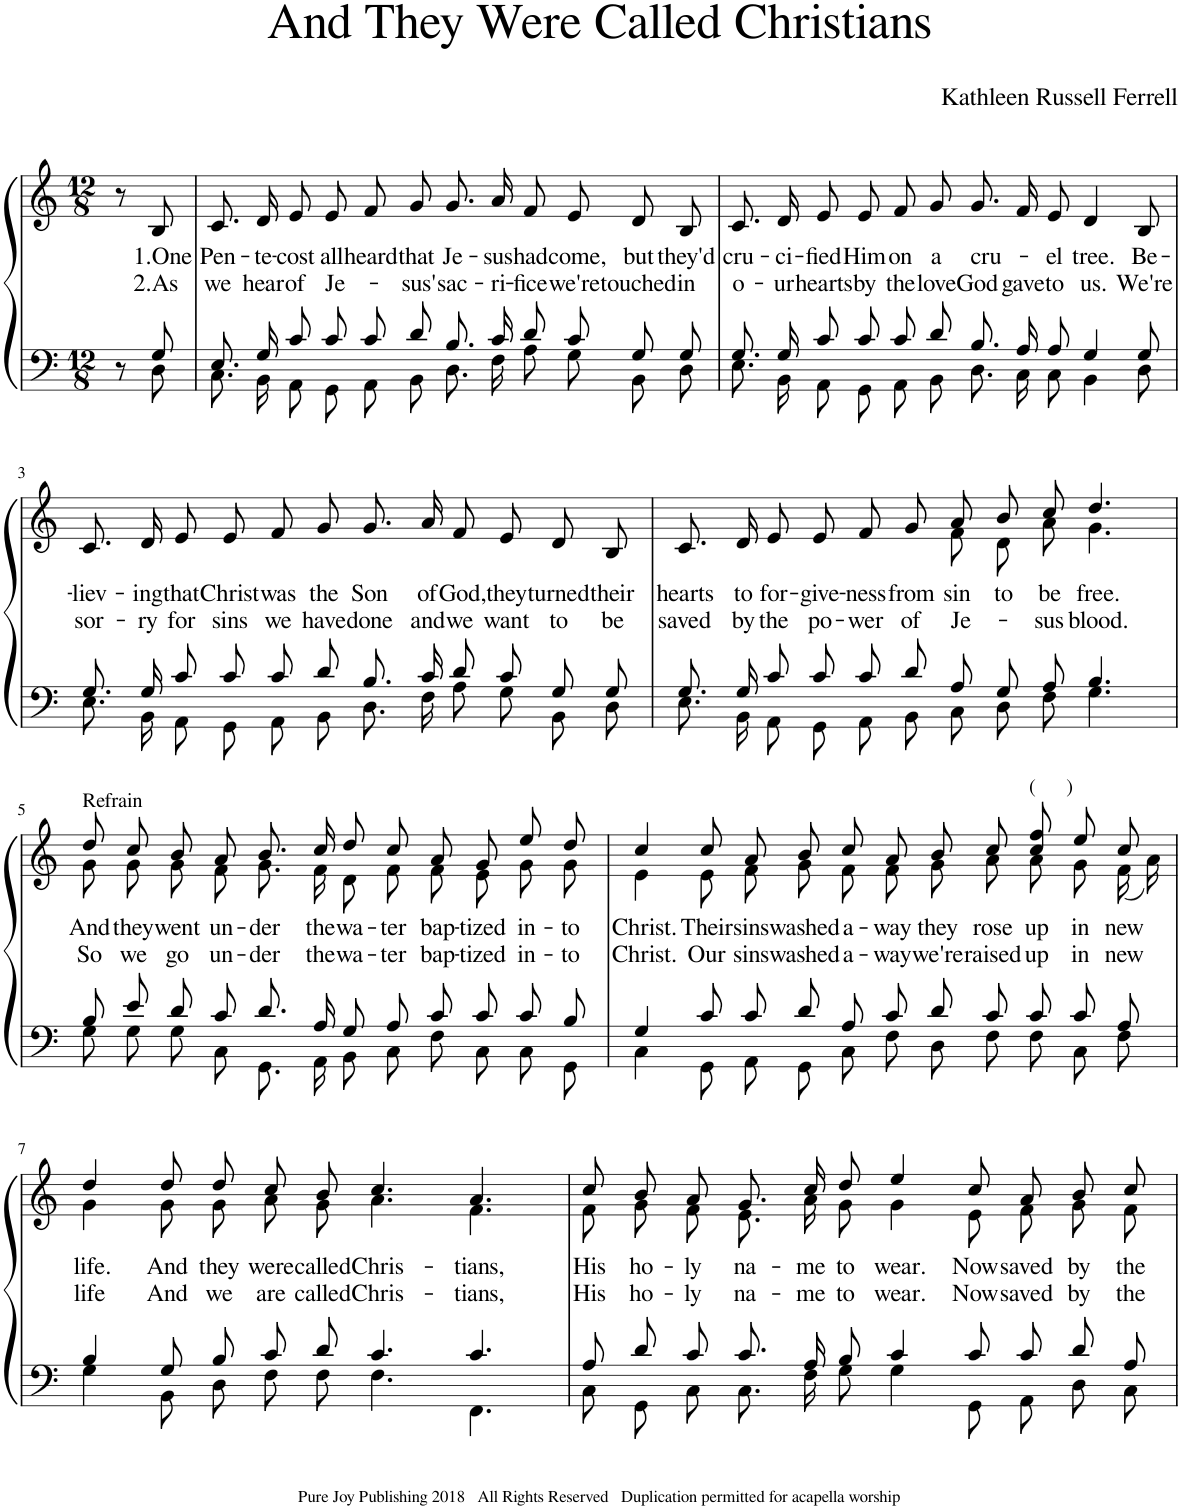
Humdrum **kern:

**kern	**kern	**text	**text
*part1	*part1	*part1	*part1
*staff2	*staff1	*staff1	*staff1
*I"Piano	*	*	*
*I'Pno.	*	*	*
*clefF4	*clefG2	*	*
*k[]	*k[]	*	*
*M12/8	*M12/8	*	*
=	=	=	=
*^	*	*	*
8r	8ryy	8r	.	.
!	!	!	!LO:LY:b	!LO:LY:b
8G/	8D\	8B/	1.One	2.As
=1	=1	=1	=1	=1
!	!	!	!LO:LY:b	!LO:LY:b
8.E/L	8.C\L	8.c/L	Pen-	we
!	!	!	!LO:LY:b	!LO:LY:b
16G/K	16BB\K	16d/K	-te-	hear
!	!	!	!LO:LY:b	!LO:LY:b
8c/J	8AA\J	8e/J	-cost	of
!	!	!	!LO:LY:b	!LO:LY:b
8c/L	8GG\L	8e/L	all	Je-
!	!	!	!LO:LY:b	!
8c/	8AA\	8f/	heard	.
!	!	!	!LO:LY:b	!LO:LY:b
8d/J	8BB\J	8g/J	that	-sus'
!	!	!	!LO:LY:b	!LO:LY:b
8.B/L	8.D\L	8.g/L	Je-	sac-
!	!	!	!LO:LY:b	!LO:LY:b
16c/K	16F\K	16a/K	-sus	-ri-
!	!	!	!LO:LY:b	!LO:LY:b
8d/J	8A\J	8f/J	had	-fice
!	!	!	!LO:LY:b	!LO:LY:b
8c/L	8G\L	8e/L	come,	we're
!	!	!	!LO:LY:b	!LO:LY:b
8G/	8BB\	8d/	but	touched
!	!	!	!LO:LY:b	!LO:LY:b
8G/J	8D\J	8B/J	they'd	in
=2	=2	=2	=2	=2
!	!	!	!LO:LY:b	!LO:LY:b
8.G/L	8.E\L	8.c/L	cru-	o-
!	!	!	!LO:LY:b	!LO:LY:b
16G/K	16BB\K	16d/K	-ci-	-ur
!	!	!	!LO:LY:b	!LO:LY:b
8c/J	8AA\J	8e/J	-fied	hearts
!	!	!	!LO:LY:b	!LO:LY:b
8c/L	8GG\L	8e/L	Him	by
!	!	!	!LO:LY:b	!LO:LY:b
8c/	8AA\	8f/	on	the
!	!	!	!LO:LY:b	!LO:LY:b
8d/J	8BB\J	8g/J	a	love
!	!	!	!LO:LY:b	!LO:LY:b
8.B/L	8.D\L	8.g/L	cru-	God
!	!	!	!	!LO:LY:b
16A/K	16C\K	16f/K	.	gave
!	!	!	!LO:LY:b	!LO:LY:b
8A/J	8C\J	8e/J	-el	to
!	!	!	!LO:LY:b	!LO:LY:b
4G/	4BB\	4d/	tree.	us.
!	!	!	!LO:LY:b	!LO:LY:b
8G/	8D\	8B/	Be-	We're
!!LO:LB:g=z
=3	=3	=3	=3	=3
!	!	!	!LO:LY:b	!LO:LY:b
8.G/L	8.E\L	8.c/L	-liev-	sor-
!	!	!	!LO:LY:b	!LO:LY:b
16G/K	16BB\K	16d/K	-ing	-ry
!	!	!	!LO:LY:b	!LO:LY:b
8c/J	8AA\J	8e/J	that	for
!	!	!	!LO:LY:b	!LO:LY:b
8c/L	8GG\L	8e/L	Christ	sins
!	!	!	!LO:LY:b	!LO:LY:b
8c/	8AA\	8f/	was	we
!	!	!	!LO:LY:b	!LO:LY:b
8d/J	8BB\J	8g/J	the	have
!	!	!	!LO:LY:b	!LO:LY:b
8.B/L	8.D\L	8.g/L	Son	done
!	!	!	!LO:LY:b	!LO:LY:b
16c/K	16F\K	16a/K	of	and
!	!	!	!LO:LY:b	!LO:LY:b
8d/J	8A\J	8f/J	God,	we
!	!	!	!LO:LY:b	!LO:LY:b
8c/L	8G\L	8e/L	they	want
!	!	!	!LO:LY:b	!LO:LY:b
8G/	8BB\	8d/	turned	to
!	!	!	!LO:LY:b	!LO:LY:b
8G/J	8D\J	8B/J	their	be
=4	=4	=4	=4	=4
!	!	!	!LO:LY:b	!LO:LY:b
*	*	*^	*	*
8.G/L	8.E\L	8.c/L	2.ryy	hearts	saved
!	!	!	!	!LO:LY:b	!LO:LY:b
16G/K	16BB\K	16d/K	.	to	by
!	!	!	!	!LO:LY:b	!LO:LY:b
8c/J	8AA\J	8e/J	.	for-	the
!	!	!	!	!LO:LY:b	!LO:LY:b
8c/L	8GG\L	8e/L	.	-give-	po-
!	!	!	!	!LO:LY:b	!LO:LY:b
8c/	8AA\	8f/	.	-ness	-wer
!	!	!	!	!LO:LY:b	!LO:LY:b
8d/J	8BB\J	8g/J	.	from	of
!	!	!	!	!LO:LY:b	!LO:LY:b
8A/L	8C\L	8a/L	8f\L	sin	Je-
!	!	!	!	!LO:LY:b	!
8G/	8D\	8b/	8d\	to	.
!	!	!	!	!LO:LY:b	!LO:LY:b
8A/J	8F\J	8cc/J	8a\J	be	-sus
!	!	!	!	!LO:LY:b	!LO:LY:b
4.B/	4.G\	4.dd/	4.g\	free.	blood.
!!LO:LB:g=z	!!
=5	=5	=5	=5	=5	=5
!	!	!LO:TX:a:t=Refrain	!	!	!
!	!	!	!	!LO:LY:b	!LO:LY:b
8B/L	8G\L	8dd/L	8g\L	And	So
!	!	!	!	!LO:LY:b	!LO:LY:b
8e/	8G\	8cc/	8g\	they	we
!	!	!	!	!LO:LY:b	!LO:LY:b
8d/J	8G\J	8b/J	8g\J	went	go
!	!	!	!	!LO:LY:b	!LO:LY:b
8c/L	8C\L	8a/L	8f\L	un-	un-
!	!	!	!	!LO:LY:b	!LO:LY:b
8.d/	8.GG\	8.b/	8.g\	-der	-der
!	!	!	!	!LO:LY:b	!LO:LY:b
16A/Jk	16AA\Jk	16cc/Jk	16f\Jk	the	the
!	!	!	!	!LO:LY:b	!LO:LY:b
8G/L	8BB\L	8dd/L	8d\L	wa-	wa-
!	!	!	!	!LO:LY:b	!LO:LY:b
8A/	8C\	8cc/	8f\	-ter	-ter
!	!	!	!	!LO:LY:b	!LO:LY:b
8c/J	8F\J	8a/J	8f\J	bap-	bap-
!	!	!	!	!LO:LY:b	!LO:LY:b
8c/L	8C\L	8g/L	8e\L	-tized	-tized
!	!	!	!	!LO:LY:b	!LO:LY:b
8c/	8C\	8ee/	8g\	in-	in-
!	!	!	!	!LO:LY:b	!LO:LY:b
8B/J	8GG\J	8dd/J	8g\J	-to	-to
=6	=6	=6	=6	=6	=6
!	!	!	!	!LO:LY:b	!LO:LY:b
4G/	4C\	4cc/	4e\	Christ.	Christ.
!	!	!	!	!LO:LY:b	!LO:LY:b
8c/	8GG\	8cc/	8e\	Their	Our
!	!	!	!	!LO:LY:b	!LO:LY:b
8c/L	8AA\L	8a/L	8f\L	sins	sins
!	!	!	!	!LO:LY:b	!LO:LY:b
8d/	8GG\	8b/	8g\	washed	washed
!	!	!	!	!LO:LY:b	!LO:LY:b
8A/J	8C\J	8cc/J	8f\J	a-	a-
!	!	!	!	!LO:LY:b	!LO:LY:b
8c/L	8F\L	8a/L	8f\L	-way	-way
!	!	!	!	!LO:LY:b	!LO:LY:b
8d/	8D\	8b/	8g\	they	we're
!	!	!	!	!LO:LY:b	!LO:LY:b
8c/J	8F\J	8cc/J	8a\J	rose	raised
!	!	!LO:TX:a:t=(      )	!	!	!
!	!	!	!	!LO:LY:b	!LO:LY:b
8c/L	8F\L	8cc\ 8ff\L	8a\L	up	up
!	!	!	!	!LO:LY:b	!LO:LY:b
8c/	8C\	8ee\	8g\	in	in
!	!	!	!	!LO:LY:b	!LO:LY:b
8A/J	8F\J	8cc\J	(16f\L	new	new
.	.	.	16a\JJ)	.	.
!!LO:LB:g=z	!!
=7	=7	=7	=7	=7	=7
!	!	!	!	!LO:LY:b	!LO:LY:b
4B/	4G\	4dd/	4g\	life.	life
!	!	!	!	!LO:LY:b	!LO:LY:b
8G/	8BB\	8dd/	8g\	And	And
!	!	!	!	!LO:LY:b	!LO:LY:b
8B/L	8D\L	8dd/L	8g\L	they	we
!	!	!	!	!LO:LY:b	!LO:LY:b
8c/	8F\	8cc/	8a\	were	are
!	!	!	!	!LO:LY:b	!LO:LY:b
8d/J	8F\J	8b/J	8g\J	called	called
!	!	!	!	!LO:LY:b	!LO:LY:b
4.c/	4.F\	4.cc/	4.a\	Chris-	Chris-
!	!	!	!	!LO:LY:b	!LO:LY:b
4.c/	4.FF\	4.a/	4.f\	-tians,	-tians,
=8	=8	=8	=8	=8	=8
!	!	!	!	!LO:LY:b	!LO:LY:b
8A/L	8C\L	8cc/L	8f\L	His	His
!	!	!	!	!LO:LY:b	!LO:LY:b
8d/	8GG\	8b/	8g\	ho-	ho-
!	!	!	!	!LO:LY:b	!LO:LY:b
8c/J	8C\J	8a/J	8f\J	-ly	-ly
!	!	!	!	!LO:LY:b	!LO:LY:b
8.c/L	8.C\L	8.g/L	8.e\L	na-	na-
!	!	!	!	!LO:LY:b	!LO:LY:b
16A/K	16F\K	16cc/K	16a\K	-me	-me
!	!	!	!	!LO:LY:b	!LO:LY:b
8B/J	8G\J	8dd/J	8g\J	to	to
!	!	!	!	!LO:LY:b	!LO:LY:b
4c/	4G\	4ee/	4g\	wear.	wear.
!	!	!	!	!LO:LY:b	!LO:LY:b
8c/	8GG\	8cc/	8e\	Now	Now
!	!	!	!	!LO:LY:b	!LO:LY:b
8c/L	8AA\L	8a/L	8f\L	saved	saved
!	!	!	!	!LO:LY:b	!LO:LY:b
8d/	8D\	8b/	8g\	by	by
!	!	!	!	!LO:LY:b	!LO:LY:b
8A/J	8C\J	8cc/J	8f\J	the	the
*v	*v	*	*	*	*
*	*v	*v	*	*
=	=	=	=
*-	*-	*-	*-
